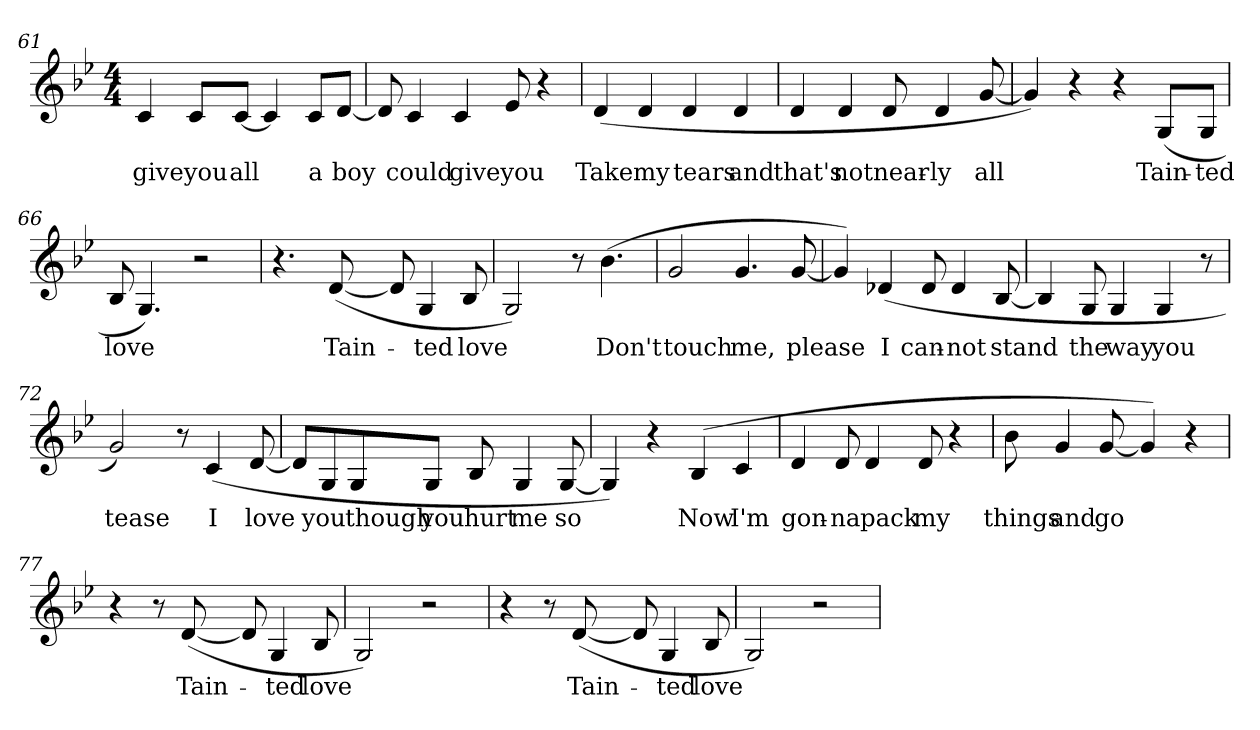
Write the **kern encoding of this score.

**kern	**text
*part1	*part1
*staff1	*staff1
*clefG2	*
*k[b-e-]	*
*g:	*
*M4/4	*
=61	=61
!	!LO:LY:b:color=#000000
4ci/	give
!	!LO:LY:b:color=#000000
8ci/L	you
!	!LO:LY:b:color=#000000
[8ci/J	all
4ci/]	.
!	!LO:LY:b:color=#000000
8ci/L	a
!	!LO:LY:b:color=#000000
[8di/J	boy
!!LO:LB:g=z
=62	=62
8di/]	.
!	!LO:LY:b:color=#000000
4ci/	could
!	!LO:LY:b:color=#000000
4ci/	give
!	!LO:LY:b:color=#000000
8e-i/	you
4r	.
=63	=63
!	!LO:LY:b:color=#000000
(4di/	Take
!	!LO:LY:b:color=#000000
4di/	my
!	!LO:LY:b:color=#000000
4di/	tears
!	!LO:LY:b:color=#000000
4di/	and
=64	=64
!	!LO:LY:b:color=#000000
4di/	that's
!	!LO:LY:b:color=#000000
4di/	not
!	!LO:LY:b:color=#000000
8di/	near-
!	!LO:LY:b:color=#000000
4di/	-ly
!	!LO:LY:b:color=#000000
[8gi/	all
=65	=65
4gi/])	.
4r	.
4r	.
!	!LO:LY:b:color=#000000
(8Gi/L	Tain-
!	!LO:LY:b:color=#000000
8Gi/J	-ted
=66	=66
!	!LO:LY:b:color=#000000
8B-i/	love
4.Gi/)	.
2r	.
!!LO:LB:g=z
=67	=67
4.r	.
!	!LO:LY:b:color=#000000
([8di/	Tain-
8di/]	.
!	!LO:LY:b:color=#000000
4Gi/	-ted
!	!LO:LY:b:color=#000000
8B-i/	love
=68	=68
2Gi/)	.
8r	.
!	!LO:LY:b:color=#000000
(4.b-i\	Don't
=69	=69
!	!LO:LY:b:color=#000000
2gi/	touch
!	!LO:LY:b:color=#000000
4.gi/	me,
!	!LO:LY:b:color=#000000
[8gi/	please
=70	=70
4gi/])	.
!	!LO:LY:b:color=#000000
(4d-Xi/	I
!	!LO:LY:b:color=#000000
8d-i/	can-
!	!LO:LY:b:color=#000000
4d-i/	-not
!	!LO:LY:b:color=#000000
[8B-i/	stand
=71	=71
4B-i/]	.
!	!LO:LY:b:color=#000000
8Gi/	the
!	!LO:LY:b:color=#000000
4Gi/	way
!	!LO:LY:b:color=#000000
4Gi/	you
8r	.
!!LO:LB:g=z
=72	=72
!	!LO:LY:b:color=#000000
2gi/)	tease
8r	.
!	!LO:LY:b:color=#000000
(4ci/	I
!	!LO:LY:b:color=#000000
[8di/	love
=73	=73
8di/L]	.
!	!LO:LY:b:color=#000000
8Gi/	you
!	!LO:LY:b:color=#000000
8Gi/	though
!	!LO:LY:b:color=#000000
8Gi/J	you
!	!LO:LY:b:color=#000000
8B-i/	hurt
!	!LO:LY:b:color=#000000
4Gi/	me
!	!LO:LY:b:color=#000000
[8Gi/	so
=74	=74
4Gi/])	.
4r	.
!	!LO:LY:b:color=#000000
(4B-i/	Now
!	!LO:LY:b:color=#000000
4ci/	I'm
=75	=75
!	!LO:LY:b:color=#000000
4di/	gon-
!	!LO:LY:b:color=#000000
8di/	-na
!	!LO:LY:b:color=#000000
4di/	pack
!	!LO:LY:b:color=#000000
8di/	my
4r	.
!!LO:LB:g=z
=76	=76
!	!LO:LY:b:color=#000000
8b-i\	things
!	!LO:LY:b:color=#000000
4gi/	and
!	!LO:LY:b:color=#000000
[8gi/	go
4gi/])	.
4r	.
=77	=77
4r	.
8r	.
!	!LO:LY:b:color=#000000
([8di/	Tain-
8di/]	.
!	!LO:LY:b:color=#000000
4Gi/	-ted
!	!LO:LY:b:color=#000000
8B-i/	love
=78	=78
2Gi/)	.
2r	.
=79	=79
4r	.
8r	.
!	!LO:LY:b:color=#000000
([8di/	Tain-
8di/]	.
!	!LO:LY:b:color=#000000
4Gi/	-ted
!	!LO:LY:b:color=#000000
8B-i/	love
=80	=80
2Gi/)	.
2r	.
=	=
*-	*-
